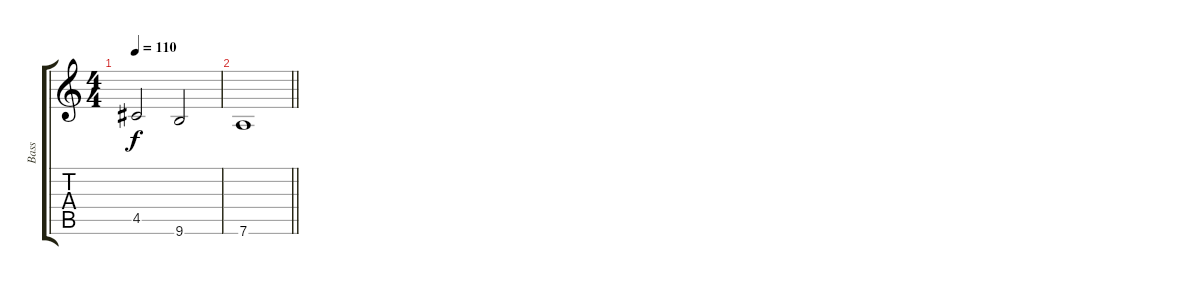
\track ("Bass" "Bass") {instrument electricbassfinger}
\staff {score tabs}
\tuning (E4 B3 G3 D3 A2 D2) {hide}
\ts (4 4)
\tempo 110
\clef g2
\ks c
4.5.2{dy f} 9.6.2 |
\barLineRight lightlight
7.6.1
